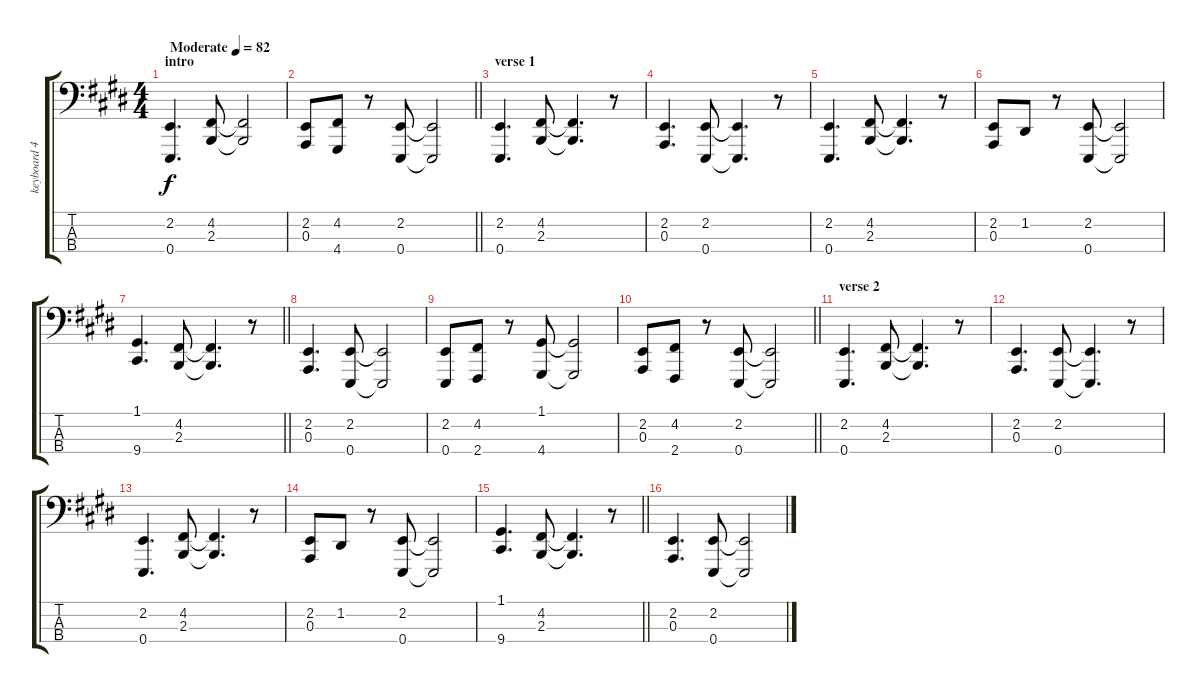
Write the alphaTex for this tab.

\track ("keyboard 4" "keyboard 4") {instrument stringensemble2}
\staff {score tabs}
\tuning (G2 D2 A1 E1) {hide}
\ts (4 4)
\section ("" "intro")
\tempo (82 "Moderate")
\clef f4
\ks e
(2.2 0.4).4{d dy f instrument stringensemble2} (4.2 2.3).8 (4.2{t} 2.3{t}).2 |
\barLineRight lightlight
(2.2 0.3).8 (4.2 4.4).8 r.8 (2.2 0.4).8 (2.2{t} 0.4{t}).2 |
\section ("" "verse 1")
(2.2 0.4).4{d} (4.2 2.3).8 (4.2{t} 2.3{t}).4{d} r.8 |
(2.2 0.3).4{d} (2.2 0.4).8 (2.2{t} 0.4{t}).4{d} r.8 |
(2.2 0.4).4{d} (4.2 2.3).8 (4.2{t} 2.3{t}).4{d} r.8 |
(2.2 0.3).8 1.2.8 r.8 (2.2 0.4).8 (2.2{t} 0.4{t}).2 |
\barLineRight lightlight
(1.1 9.4).4{d} (4.2 2.3).8 (4.2{t} 2.3{t}).4{d} r.8 |
(2.2 0.3).4{d} (2.2 0.4).8 (2.2{t} 0.4{t}).2 |
(2.2 0.4).8 (4.2 2.4).8 r.8 (1.1 4.4).8 (1.1{t} 4.4{t}).2 |
\barLineRight lightlight
(2.2 0.3).8 (4.2 2.4).8 r.8 (2.2 0.4).8 (2.2{t} 0.4{t}).2 |
\section ("" "verse 2")
(2.2 0.4).4{d} (4.2 2.3).8 (4.2{t} 2.3{t}).4{d} r.8 |
(2.2 0.3).4{d} (2.2 0.4).8 (2.2{t} 0.4{t}).4{d} r.8 |
(2.2 0.4).4{d} (4.2 2.3).8 (4.2{t} 2.3{t}).4{d} r.8 |
(2.2 0.3).8 1.2.8 r.8 (2.2 0.4).8 (2.2{t} 0.4{t}).2 |
\barLineRight lightlight
(1.1 9.4).4{d} (4.2 2.3).8 (4.2{t} 2.3{t}).4{d} r.8 |
(2.2 0.3).4{d} (2.2 0.4).8 (2.2{t} 0.4{t}).2
